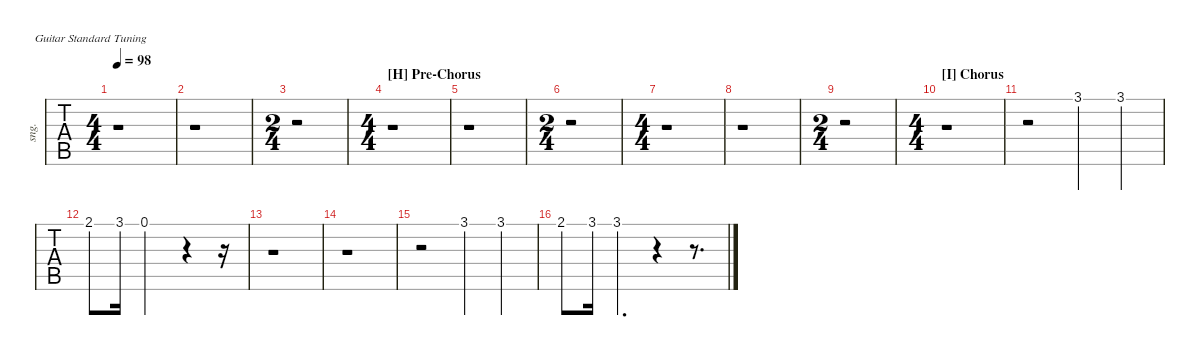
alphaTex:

\defaultSystemsLayout 4
\hideDynamics
\bracketExtendMode nobrackets
\otherSystemsTrackNameOrientation horizontal
\track ("V. Harmony" "sng.") {instrument voiceoohs}
\staff {tabs}
\tuning (E4 B3 G3 D3 A2 E2)
\ts (4 4)
\beaming (8 2 2 2 2)
\tempo 98
\clef g2
\ks eminor
r.1{dy mf} |
r.1 |
\ts (2 4)
\beaming (8 2 2)
r.2 |
\ts (4 4)
\beaming (8 2 2 2 2)
\section ("H" "Pre-Chorus")
r.1 |
r.1 |
\ts (2 4)
\beaming (8 2 2)
r.2 |
\ts (4 4)
\beaming (8 2 2 2 2)
r.1 |
r.1 |
\ts (2 4)
\beaming (8 2 2)
r.2 |
\ts (4 4)
\beaming (8 2 2 2 2)
\section ("I" "Chorus")
r.1 |
r.2 3.1{acc forcenatural}.4 3.1{acc forcenatural}.4 |
2.1{acc #}.8 3.1{acc forcenatural}.16 0.1{acc forcenatural}.2 r.4 r.16 |
r.1 |
r.1 |
r.2 3.1{acc forcenatural}.4 3.1{acc forcenatural}.4 |
2.1{acc #}.8 3.1{acc forcenatural}.16 3.1{acc forcenatural}.4{d} r.4 r.8{d}
